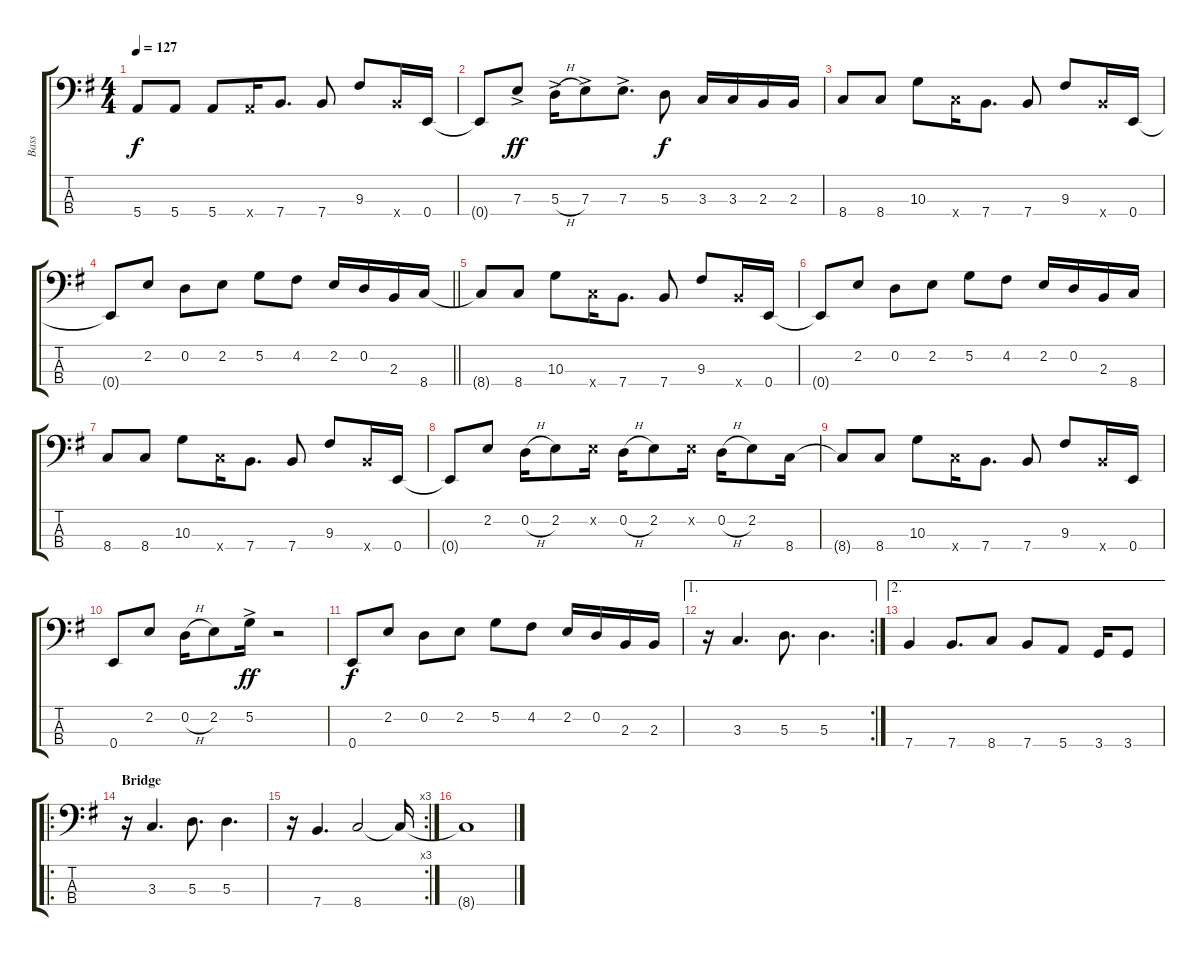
\track ("Bass" "Bass") {instrument electricbassfinger}
\staff {score tabs}
\tuning (G2 D2 A1 E1) {hide}
\ts (4 4)
\tempo 127
\clef f4
\ks g
5.4{t}.8{dy f} 5.4.8 5.4.8 5.4{x}.16 7.4.8{d} 7.4.8 9.3.8 7.4{x}.16 0.4.16 |
0.4{t}.8 7.3{ac}.8{dy ff} 5.3{h ac}.16 7.3{ac}.8 7.3{ac}.8{d} 5.3.8{dy f} 3.3.16 3.3.16 2.3.16 2.3.16 |
8.4.8 8.4.8 10.3.8 8.4{x}.16 7.4.8{d} 7.4.8 9.3.8 7.4{x}.16 0.4.16 |
\barLineRight lightlight
0.4{t}.8 2.2.8 0.2.8 2.2.8 5.2.8 4.2.8 2.2.16 0.2.16 2.3.16 8.4.16 |
8.4{t}.8 8.4.8 10.3.8 8.4{x}.16 7.4.8{d} 7.4.8 9.3.8 7.4{x}.16 0.4.16 |
0.4{t}.8 2.2.8 0.2.8 2.2.8 5.2.8 4.2.8 2.2.16 0.2.16 2.3.16 8.4.16 |
8.4.8 8.4.8 10.3.8 8.4{x}.16 7.4.8{d} 7.4.8 9.3.8 7.4{x}.16 0.4.16 |
0.4{t}.8 2.2.8 0.2{h}.16 2.2.8 2.2{x}.16 0.2{h}.16 2.2.8 2.2{x}.16 0.2{h}.16 2.2.8 8.4.16 |
8.4{t}.8 8.4.8 10.3.8 8.4{x}.16 7.4.8{d} 7.4.8 9.3.8 7.4{x}.16 0.4.16 |
0.4.8 2.2.8 0.2{h}.16 2.2.8 5.2{ac}.16{dy ff} r.2 |
0.4.8{dy f} 2.2.8 0.2.8 2.2.8 5.2.8 4.2.8 2.2.16 0.2.16 2.3.16 2.3.16 |
\ae 1
\rc 2
r.16 3.3.4{d} 5.3.8{d} 5.3.4{d} |
\ae 2
7.4.4 7.4.8{d} 8.4.8 7.4.8 5.4.8 3.4.16 3.4.8 |
\ro
\section ("" "Bridge")
r.16 3.3.4{d} 5.3.8{d} 5.3.4{d} |
\rc 3
r.16 7.4.4{d} 8.4.2 8.4{t}.16 |
8.4{t}.1
